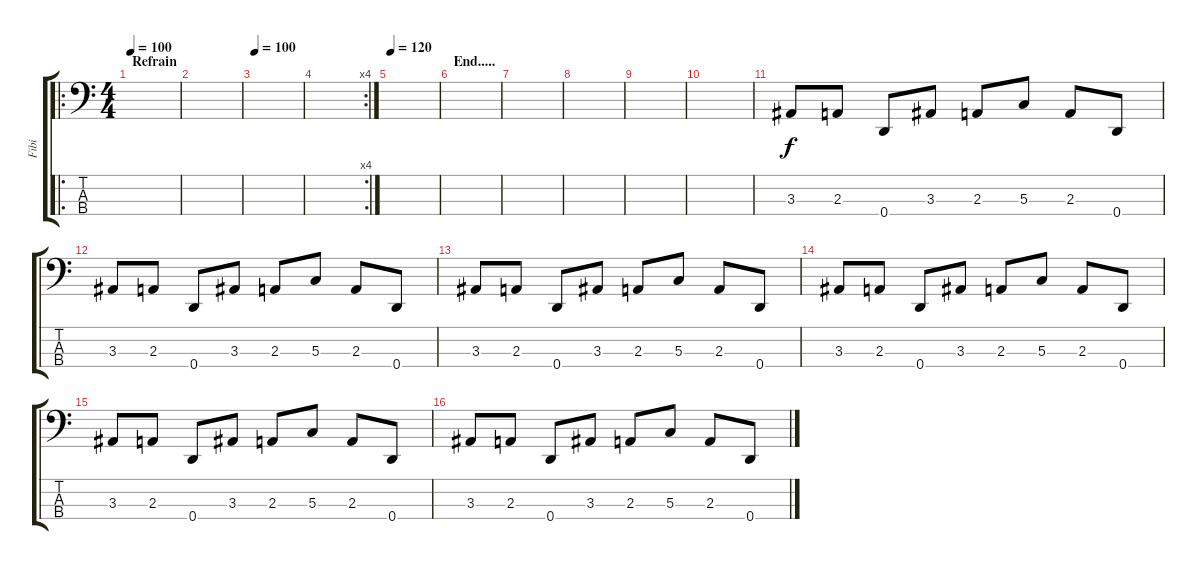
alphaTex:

\track ("Fibi" "Fibi") {instrument electricbassfinger}
\staff {score tabs}
\tuning (F2 C2 G1 D1) {hide}
\ro
\ts (4 4)
\section ("" "Refrain")
\tempo 90
\tempo 100
\clef f4
\ks c
|
|
\tempo 100
|
\rc 4
|
\tempo 120
|
\section ("" "End.....")
|
|
|
|
|
3.3.8 2.3.8 0.4.8 3.3.8 2.3.8 5.3.8 2.3.8 0.4.8 |
3.3.8 2.3.8 0.4.8 3.3.8 2.3.8 5.3.8 2.3.8 0.4.8 |
3.3.8 2.3.8 0.4.8 3.3.8 2.3.8 5.3.8 2.3.8 0.4.8 |
3.3.8 2.3.8 0.4.8 3.3.8 2.3.8 5.3.8 2.3.8 0.4.8 |
3.3.8 2.3.8 0.4.8 3.3.8 2.3.8 5.3.8 2.3.8 0.4.8 |
3.3.8 2.3.8 0.4.8 3.3.8 2.3.8 5.3.8 2.3.8 0.4.8
